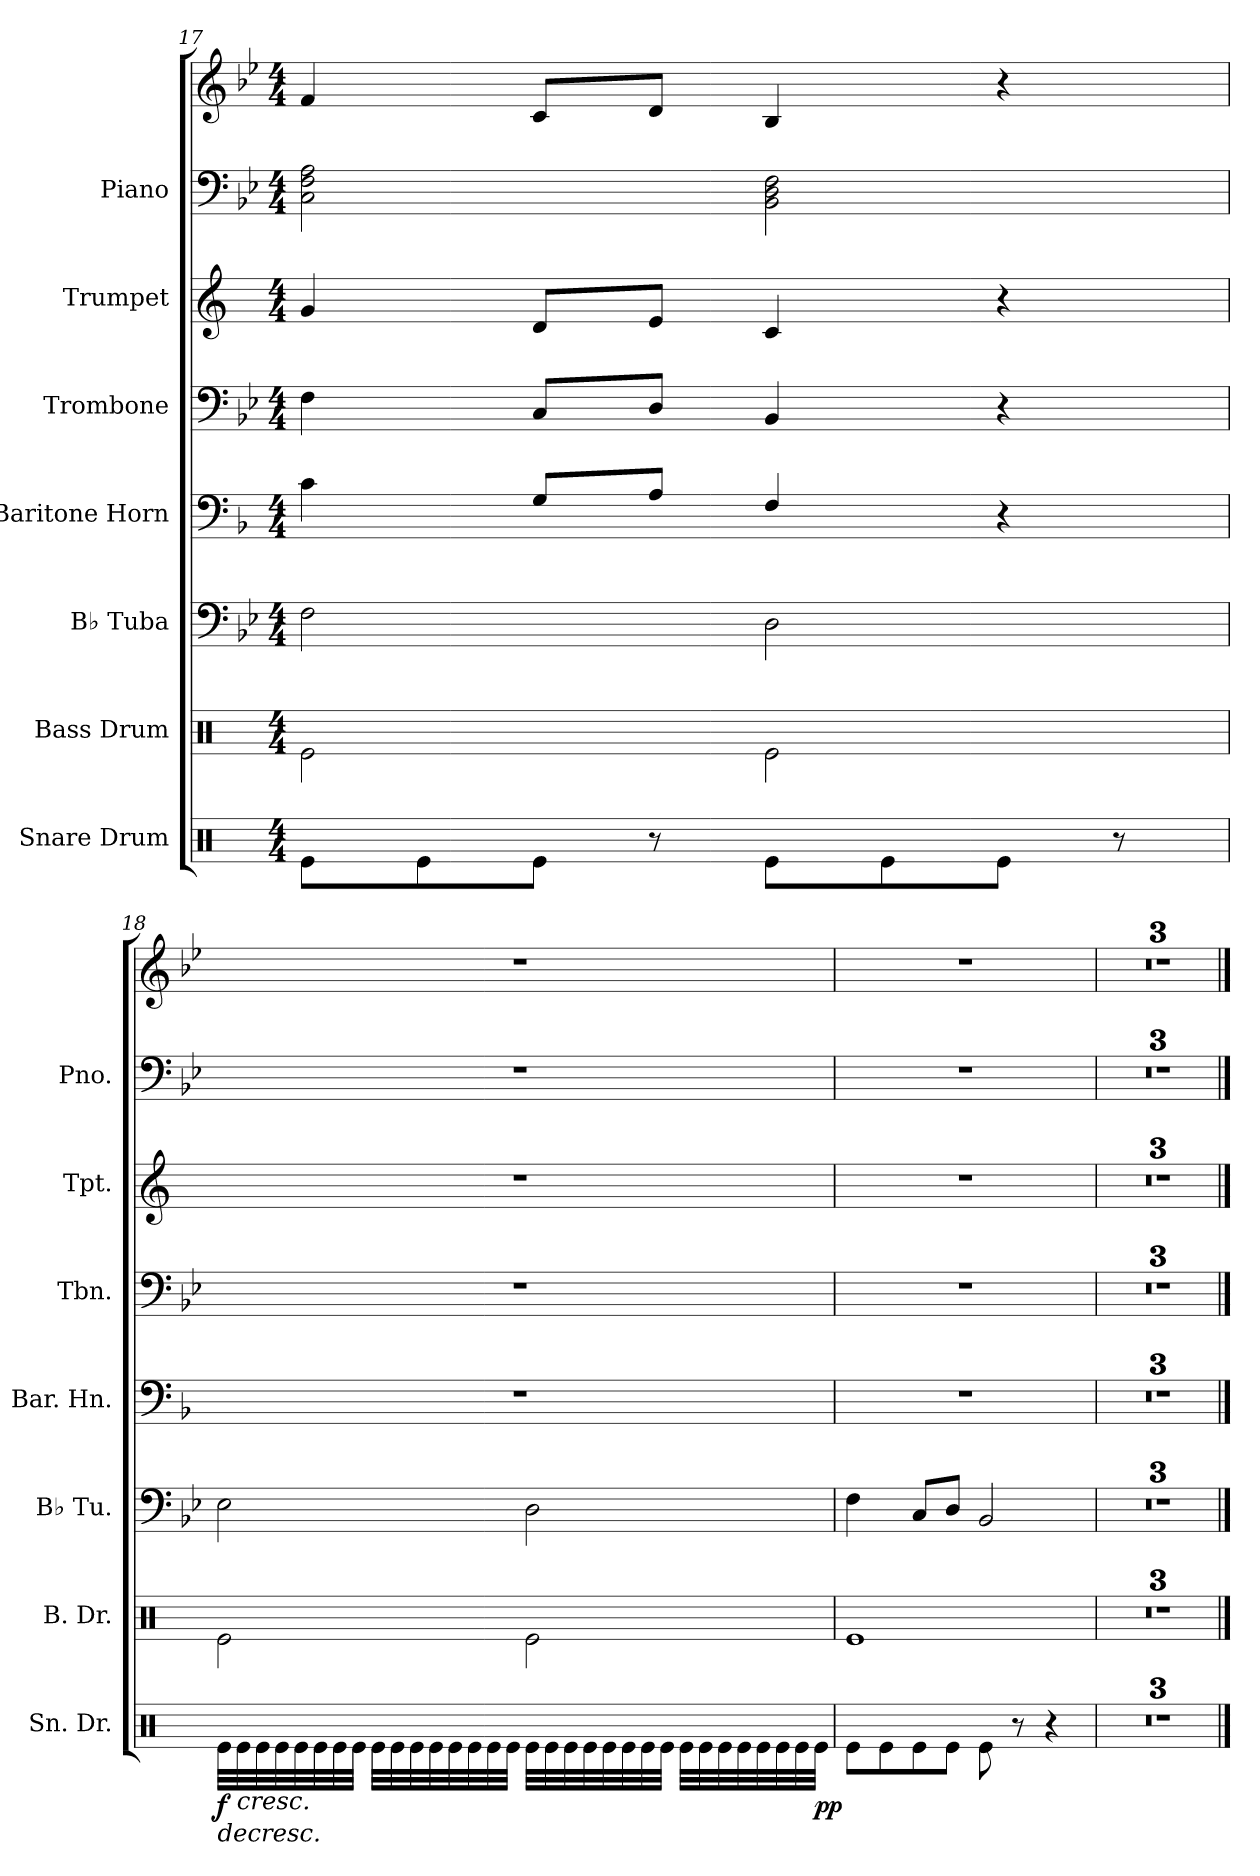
**kern	**dynam	**kern	**kern	**kern	**kern	**kern	**kern	**kern
*part7	*part7	*part6	*part5	*part4	*part3	*part2	*part1	*part1
*staff8	*staff8	*staff7	*staff6	*staff5	*staff4	*staff3	*staff2	*staff1
*I"Snare Drum	*	*I"Bass Drum	*I"B♭ Tuba	*I"Baritone Horn	*I"Trombone	*I"Trumpet	*I"Piano	*
*I'Sn. Dr.	*	*I'B. Dr.	*I'B♭ Tu.	*I'Bar. Hn.	*I'Tbn.	*I'Tpt.	*I'Pno.	*
!!LO:LB:g=z
*clefX	*	*clefX	*clefF4	*clefF4	*clefF4	*clefG2	*clefF4	*clefG2
*	*	*	*	*ITrd4c7	*	*ITrd1c2	*	*
*k[]	*	*k[]	*k[b-e-]	*k[b-e-]	*k[b-e-]	*k[b-e-]	*k[b-e-]	*k[b-e-]
*M4/4	*	*M4/4	*M4/4	*M4/4	*M4/4	*M4/4	*M4/4	*M4/4
=17	=17	=17	=17	=17	=17	=17	=17	=17
8Re\L	.	2Re\	2F\	4F\	4F\	4f/	2C\ 2F\ 2A\	4f/
8Re\	.	.	.	.	.	.	.	.
8Re\J	.	.	.	8C/L	8C/L	8c/L	.	8c/L
8r	.	.	.	8D/J	8D/J	8d/J	.	8d/J
8Re\L	.	2Re\	2D\	4BB-/	4BB-/	4B-/	2BB-\ 2D\ 2F\	4B-/
8Re\	.	.	.	.	.	.	.	.
8Re\J	.	.	.	4r	4r	4r	.	4r
8r	.	.	.	.	.	.	.	.
=18	=18	=18	=18	=18	=18	=18	=18	=18
!	!LO:HP:b	!	!	!	!	!	!	!
!	!LO:DY:n=1:b	!	!	!	!	!	!	!
32Re\LLL	> f	2Re\	2E-\	1r	1r	1r	1r	1r
!	!LO:HP:b	!	!	!	!	!	!	!
32Re\	<	.	.	.	.	.	.	.
32Re\	.	.	.	.	.	.	.	.
32Re\	.	.	.	.	.	.	.	.
32Re\	.	.	.	.	.	.	.	.
32Re\	.	.	.	.	.	.	.	.
32Re\	.	.	.	.	.	.	.	.
32Re\JJJ	.	.	.	.	.	.	.	.
32Re\LLL	.	.	.	.	.	.	.	.
32Re\	.	.	.	.	.	.	.	.
32Re\	.	.	.	.	.	.	.	.
32Re\	.	.	.	.	.	.	.	.
32Re\	.	.	.	.	.	.	.	.
32Re\	.	.	.	.	.	.	.	.
32Re\	.	.	.	.	.	.	.	.
32Re\JJJ	.	.	.	.	.	.	.	.
32Re\LLL	.	2Re\	2D\	.	.	.	.	.
32Re\	.	.	.	.	.	.	.	.
32Re\	.	.	.	.	.	.	.	.
32Re\	.	.	.	.	.	.	.	.
32Re\	.	.	.	.	.	.	.	.
32Re\	.	.	.	.	.	.	.	.
32Re\	.	.	.	.	.	.	.	.
32Re\JJJ	.	.	.	.	.	.	.	.
32Re\LLL	.	.	.	.	.	.	.	.
32Re\	.	.	.	.	.	.	.	.
32Re\	.	.	.	.	.	.	.	.
32Re\	.	.	.	.	.	.	.	.
32Re\	.	.	.	.	.	.	.	.
32Re\	.	.	.	.	.	.	.	.
32Re\	.	.	.	.	.	.	.	.
!	!LO:DY:n=2:b	!	!	!	!	!	!	!
32Re\JJJ	pp	.	.	.	.	.	.	.
.	] [	.	.	.	.	.	.	.
!!LO:PB:g=z
=19	=19	=19	=19	=19	=19	=19	=19	=19
8Re\L	.	1Re	4F\	1r	1r	1r	1r	1r
8Re\	.	.	.	.	.	.	.	.
8Re\	.	.	8C/L	.	.	.	.	.
8Re\J	.	.	8D/J	.	.	.	.	.
8Re\	.	.	2BB-/	.	.	.	.	.
8r	.	.	.	.	.	.	.	.
4r	.	.	.	.	.	.	.	.
=20	=20	=20	=20	=20	=20	=20	=20	=20
1r	.	1r	1r	1r	1r	1r	1r	1r
=21	=21	=21	=21	=21	=21	=21	=21	=21
1r	.	1r	1r	1r	1r	1r	1r	1r
=22	=22	=22	=22	=22	=22	=22	=22	=22
1r	.	1r	1r	1r	1r	1r	1r	1r
==	==	==	==	==	==	==	==	==
*-	*-	*-	*-	*-	*-	*-	*-	*-
